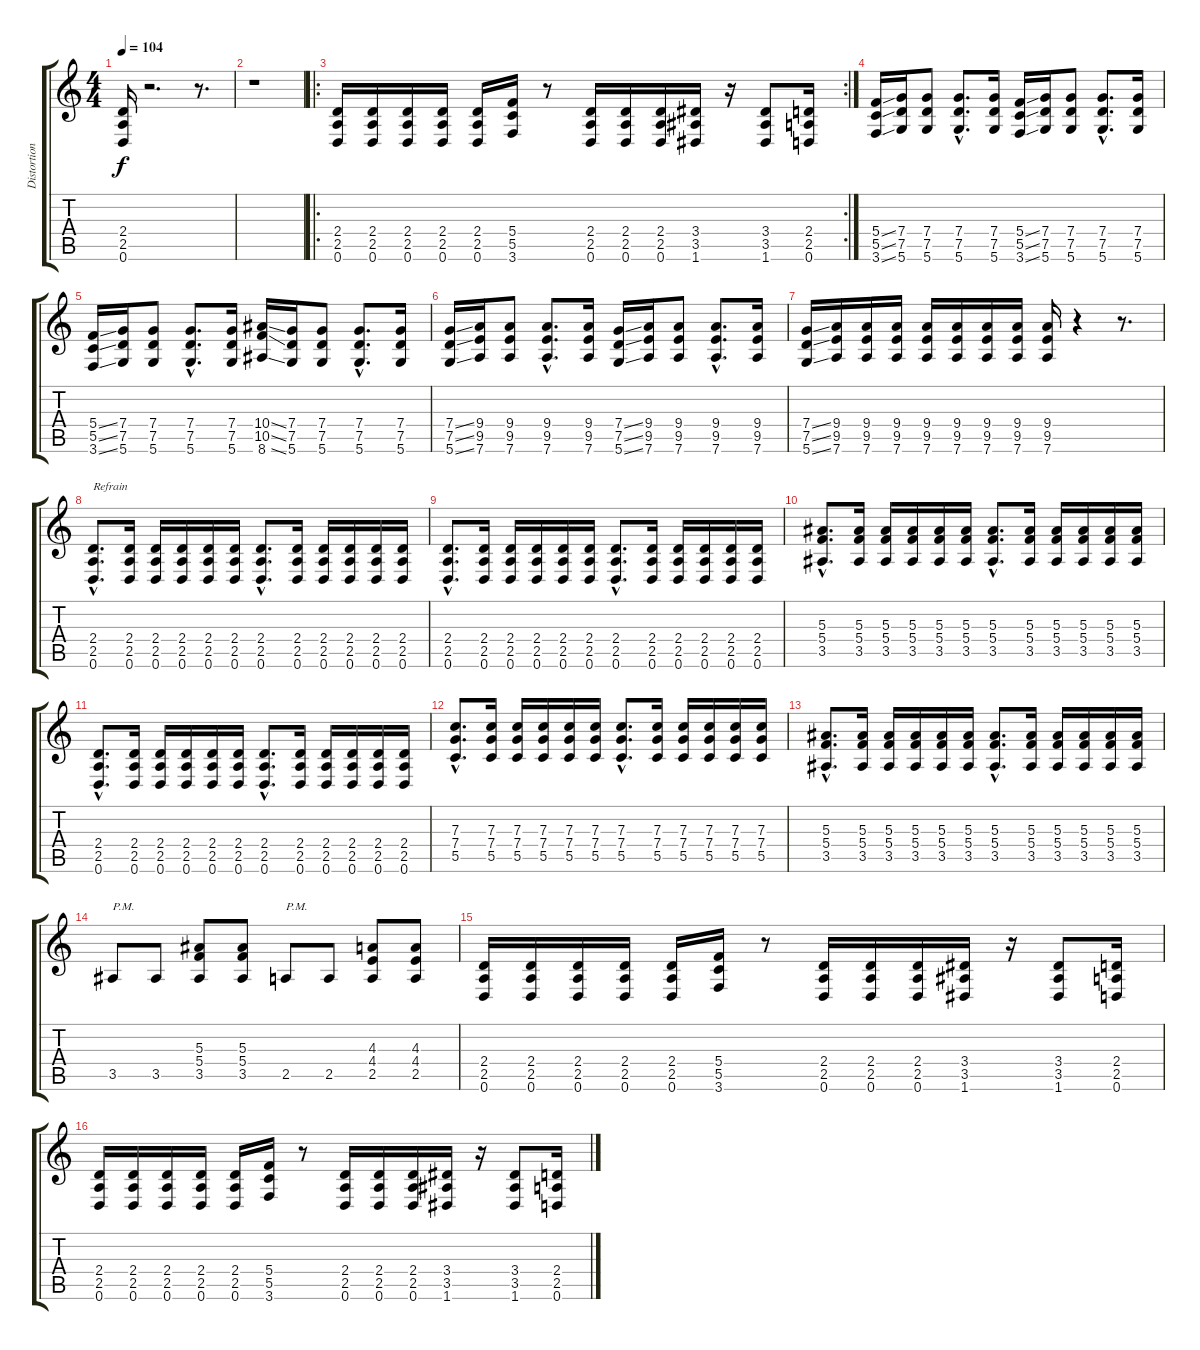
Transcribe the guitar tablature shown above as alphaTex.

\track ("Distortion" "Distortion") {instrument distortionguitar}
\staff {score tabs}
\tuning (D4 A3 F3 C3 G2 D2) {hide}
\ts (4 4)
\tempo 104
\clef g2
\ks c
(2.4 2.5 0.6).16{dy f} r.2{d} r.8{d} |
r.1 |
\ro
\rc 2
(2.4 2.5 0.6).16 (2.4 2.5 0.6).16 (2.4 2.5 0.6).16 (2.4 2.5 0.6).16 (2.4 2.5 0.6).16 (5.4 5.5 3.6).16 r.8 (2.4 2.5 0.6).16 (2.4 2.5 0.6).16 (2.4 2.5 0.6).16 (3.4 3.5 1.6).16 r.16 (3.4 3.5 1.6).8 (2.4 2.5 0.6).16 |
(5.4{ss} 5.5{ss} 3.6{ss}).16 (7.4 7.5 5.6).16 (7.4 7.5 5.6).8 (7.4{hac} 7.5{hac} 5.6{hac}).8{d} (7.4 7.5 5.6).16 (5.4{ss} 5.5{ss} 3.6{ss}).16 (7.4 7.5 5.6).16 (7.4 7.5 5.6).8 (7.4{hac} 7.5{hac} 5.6{hac}).8{d} (7.4 7.5 5.6).16 |
(5.4{ss} 5.5{ss} 3.6{ss}).16 (7.4 7.5 5.6).16 (7.4 7.5 5.6).8 (7.4{hac} 7.5{hac} 5.6{hac}).8{d} (7.4 7.5 5.6).16 (10.4{ss} 10.5{ss} 8.6{ss}).16 (7.4 7.5 5.6).16 (7.4 7.5 5.6).8 (7.4{hac} 7.5{hac} 5.6{hac}).8{d} (7.4 7.5 5.6).16 |
(7.4{ss} 7.5{ss} 5.6{ss}).16 (9.4 9.5 7.6).16 (9.4 9.5 7.6).8 (9.4{hac} 9.5{hac} 7.6{hac}).8{d} (9.4 9.5 7.6).16 (7.4{ss} 7.5{ss} 5.6{ss}).16 (9.4 9.5 7.6).16 (9.4 9.5 7.6).8 (9.4{hac} 9.5{hac} 7.6{hac}).8{d} (9.4 9.5 7.6).16 |
(7.4{ss} 7.5{ss} 5.6{ss}).16 (9.4 9.5 7.6).16 (9.4 9.5 7.6).16 (9.4 9.5 7.6).16 (9.4 9.5 7.6).16 (9.4 9.5 7.6).16 (9.4 9.5 7.6).16 (9.4 9.5 7.6).16 (9.4 9.5 7.6).16 r.4 r.8{d} |
(2.4{hac} 2.5{hac} 0.6{hac}).8{d txt "Refrain"} (2.4 2.5 0.6).16 (2.4 2.5 0.6).16 (2.4 2.5 0.6).16 (2.4 2.5 0.6).16 (2.4 2.5 0.6).16 (2.4{hac} 2.5{hac} 0.6{hac}).8{d} (2.4 2.5 0.6).16 (2.4 2.5 0.6).16 (2.4 2.5 0.6).16 (2.4 2.5 0.6).16 (2.4 2.5 0.6).16 |
(2.4{hac} 2.5{hac} 0.6{hac}).8{d} (2.4 2.5 0.6).16 (2.4 2.5 0.6).16 (2.4 2.5 0.6).16 (2.4 2.5 0.6).16 (2.4 2.5 0.6).16 (2.4{hac} 2.5{hac} 0.6{hac}).8{d} (2.4 2.5 0.6).16 (2.4 2.5 0.6).16 (2.4 2.5 0.6).16 (2.4 2.5 0.6).16 (2.4 2.5 0.6).16 |
(5.3{hac} 5.4{hac} 3.5{hac}).8{d} (5.3 5.4 3.5).16 (5.3 5.4 3.5).16 (5.3 5.4 3.5).16 (5.3 5.4 3.5).16 (5.3 5.4 3.5).16 (5.3{hac} 5.4{hac} 3.5{hac}).8{d} (5.3 5.4 3.5).16 (5.3 5.4 3.5).16 (5.3 5.4 3.5).16 (5.3 5.4 3.5).16 (5.3 5.4 3.5).16 |
(2.4{hac} 2.5{hac} 0.6{hac}).8{d} (2.4 2.5 0.6).16 (2.4 2.5 0.6).16 (2.4 2.5 0.6).16 (2.4 2.5 0.6).16 (2.4 2.5 0.6).16 (2.4{hac} 2.5{hac} 0.6{hac}).8{d} (2.4 2.5 0.6).16 (2.4 2.5 0.6).16 (2.4 2.5 0.6).16 (2.4 2.5 0.6).16 (2.4 2.5 0.6).16 |
(7.3{hac} 7.4{hac} 5.5{hac}).8{d} (7.3 7.4 5.5).16 (7.3 7.4 5.5).16 (7.3 7.4 5.5).16 (7.3 7.4 5.5).16 (7.3 7.4 5.5).16 (7.3{hac} 7.4{hac} 5.5{hac}).8{d} (7.3 7.4 5.5).16 (7.3 7.4 5.5).16 (7.3 7.4 5.5).16 (7.3 7.4 5.5).16 (7.3 7.4 5.5).16 |
(5.3{hac} 5.4{hac} 3.5{hac}).8{d} (5.3 5.4 3.5).16 (5.3 5.4 3.5).16 (5.3 5.4 3.5).16 (5.3 5.4 3.5).16 (5.3 5.4 3.5).16 (5.3{hac} 5.4{hac} 3.5{hac}).8{d} (5.3 5.4 3.5).16 (5.3 5.4 3.5).16 (5.3 5.4 3.5).16 (5.3 5.4 3.5).16 (5.3 5.4 3.5).16 |
3.5.8{txt "P.M."} 3.5.8 (5.3 5.4 3.5).8 (5.3 5.4 3.5).8 2.5.8{txt "P.M."} 2.5.8 (4.3 4.4 2.5).8 (4.3 4.4 2.5).8 |
(2.4 2.5 0.6).16 (2.4 2.5 0.6).16 (2.4 2.5 0.6).16 (2.4 2.5 0.6).16 (2.4 2.5 0.6).16 (5.4 5.5 3.6).16 r.8 (2.4 2.5 0.6).16 (2.4 2.5 0.6).16 (2.4 2.5 0.6).16 (3.4 3.5 1.6).16 r.16 (3.4 3.5 1.6).8 (2.4 2.5 0.6).16 |
(2.4 2.5 0.6).16 (2.4 2.5 0.6).16 (2.4 2.5 0.6).16 (2.4 2.5 0.6).16 (2.4 2.5 0.6).16 (5.4 5.5 3.6).16 r.8 (2.4 2.5 0.6).16 (2.4 2.5 0.6).16 (2.4 2.5 0.6).16 (3.4 3.5 1.6).16 r.16 (3.4 3.5 1.6).8 (2.4 2.5 0.6).16
